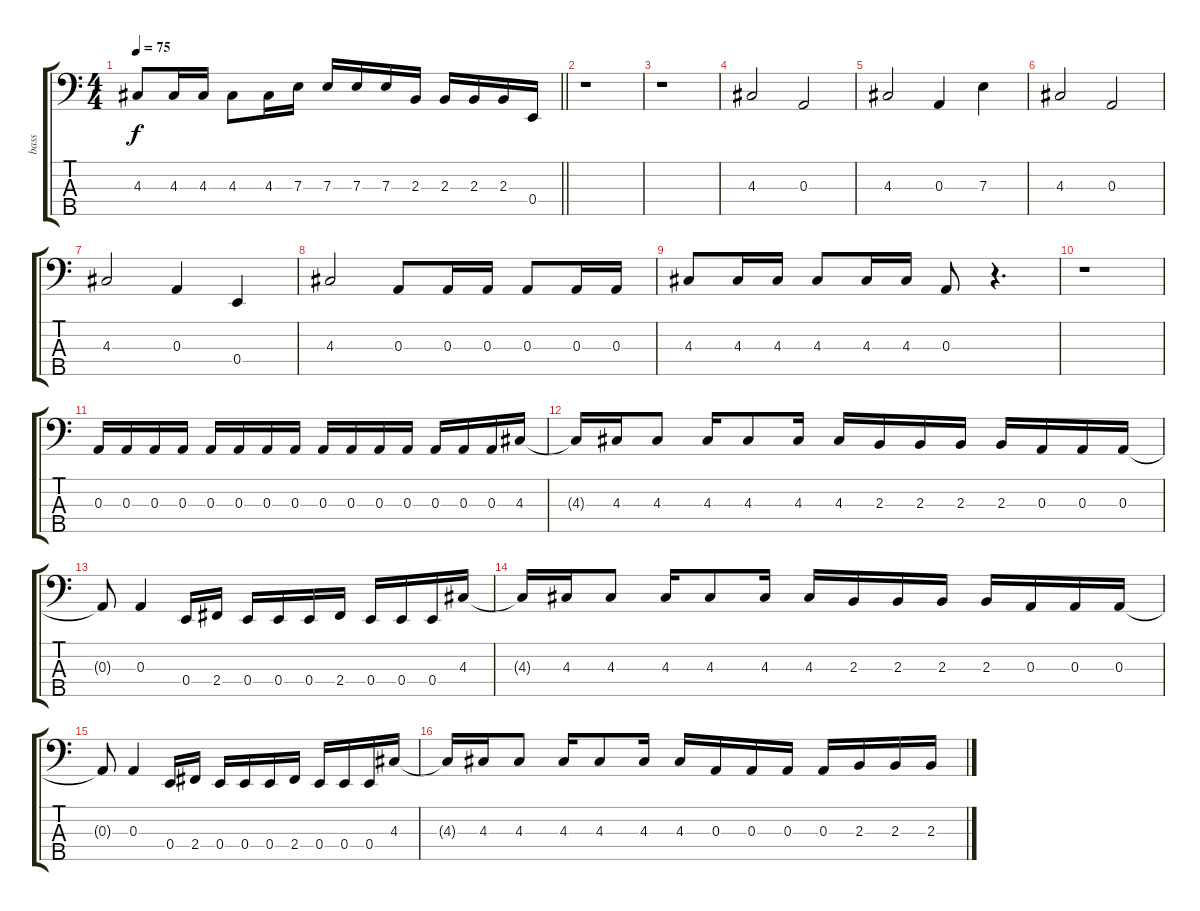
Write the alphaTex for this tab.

\track ("bass" "bass") {instrument electricbassfinger}
\staff {score tabs}
\tuning (G2 D2 A1 E1 B0) {hide}
\ts (4 4)
\tempo 75
\clef f4
\barLineRight lightlight
\ks c
4.3.8{dy f} 4.3.16 4.3.16 4.3.8 4.3.16 7.3.16 7.3.16 7.3.16 7.3.16 2.3.16 2.3.16 2.3.16 2.3.16 0.4.16 |
r.1 |
r.1 |
4.3.2 0.3.2 |
4.3.2 0.3.4 7.3.4 |
4.3.2 0.3.2 |
4.3.2 0.3.4 0.4.4 |
4.3.2 0.3.8 0.3.16 0.3.16 0.3.8 0.3.16 0.3.16 |
4.3.8 4.3.16 4.3.16 4.3.8 4.3.16 4.3.16 0.3.8 r.4{d} |
r.1 |
0.3.16 0.3.16 0.3.16 0.3.16 0.3.16 0.3.16 0.3.16 0.3.16 0.3.16 0.3.16 0.3.16 0.3.16 0.3.16 0.3.16 0.3.16 4.3.16 |
4.3{t}.16 4.3.16 4.3.8 4.3.16 4.3.8 4.3.16 4.3.16 2.3.16 2.3.16 2.3.16 2.3.16 0.3.16 0.3.16 0.3.16 |
0.3{t}.8 0.3.4 0.4.16 2.4.16 0.4.16 0.4.16 0.4.16 2.4.16 0.4.16 0.4.16 0.4.16 4.3.16 |
4.3{t}.16 4.3.16 4.3.8 4.3.16 4.3.8 4.3.16 4.3.16 2.3.16 2.3.16 2.3.16 2.3.16 0.3.16 0.3.16 0.3.16 |
0.3{t}.8 0.3.4 0.4.16 2.4.16 0.4.16 0.4.16 0.4.16 2.4.16 0.4.16 0.4.16 0.4.16 4.3.16 |
4.3{t}.16 4.3.16 4.3.8 4.3.16 4.3.8 4.3.16 4.3.16 0.3.16 0.3.16 0.3.16 0.3.16 2.3.16 2.3.16 2.3.16
